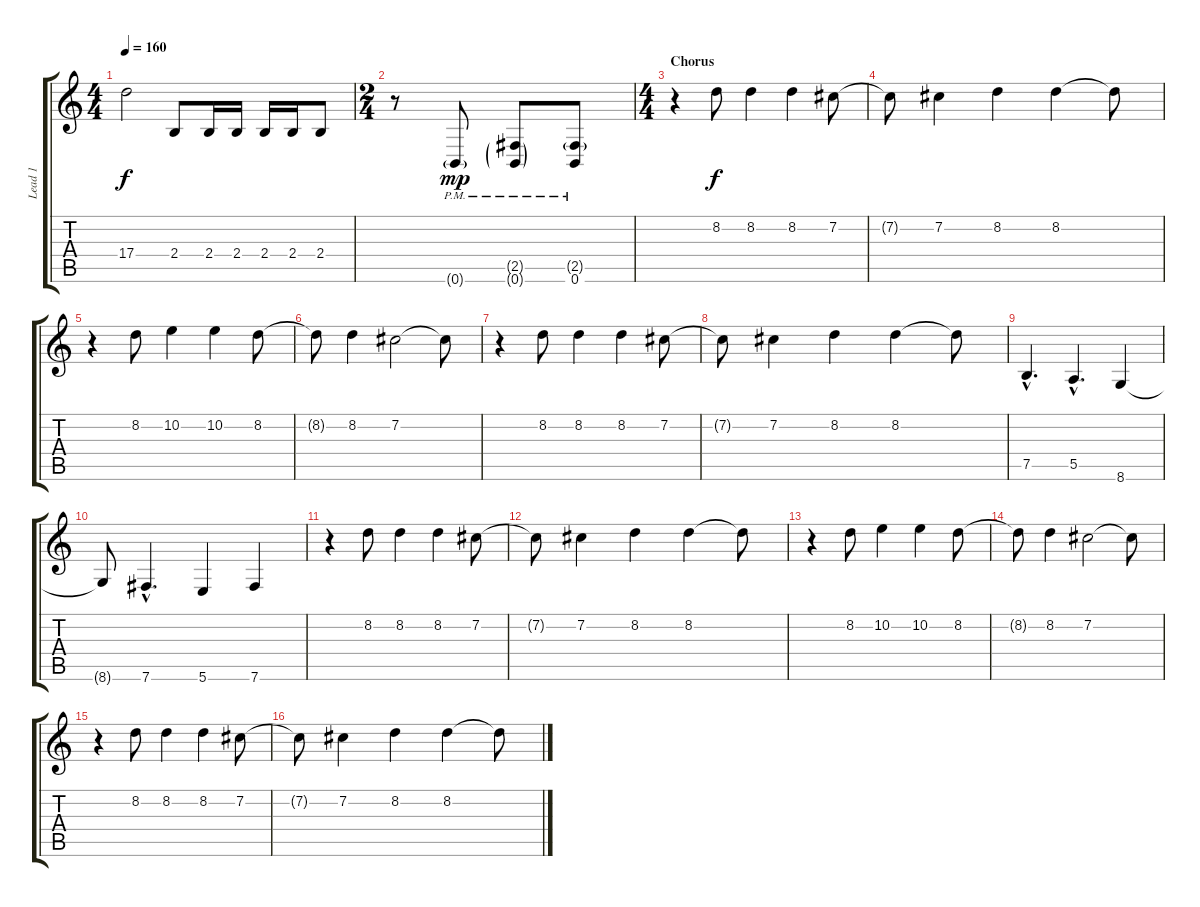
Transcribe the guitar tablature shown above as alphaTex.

\track ("Lead 1" "Lead 1") {instrument distortionguitar}
\staff {score tabs}
\tuning (B3 Gb3 D3 A2 E2 B1) {hide}
\ts (4 4)
\tempo 160
\clef g2
\ks c
17.4{t}.2{dy f} 2.4.8 2.4.16 2.4.16 2.4.16 2.4.16 2.4.8 |
\ts (2 4)
r.8 0.6{g pm}.8{dy mp} (2.5{g} 0.6{g pm}).8 (2.5{g} 0.6{pm}).8 |
\ts (4 4)
\section ("" "Chorus")
r.4 8.2.8{dy f} 8.2.4 8.2.4 7.2.8 |
7.2{t}.8 7.2.4 8.2.4 8.2.4 8.2{t}.8 |
r.4 8.2.8 10.2.4 10.2.4 8.2.8 |
8.2{t}.8 8.2.4 7.2.2 7.2{t}.8 |
r.4 8.2.8 8.2.4 8.2.4 7.2.8 |
7.2{t}.8 7.2.4 8.2.4 8.2.4 8.2{t}.8 |
7.5{hac}.4{d} 5.5{hac}.4{d} 8.6.4 |
8.6{t}.8 7.6{hac}.4{d} 5.6.4 7.6.4 |
r.4 8.2.8 8.2.4 8.2.4 7.2.8 |
7.2{t}.8 7.2.4 8.2.4 8.2.4 8.2{t}.8 |
r.4 8.2.8 10.2.4 10.2.4 8.2.8 |
8.2{t}.8 8.2.4 7.2.2 7.2{t}.8 |
r.4 8.2.8 8.2.4 8.2.4 7.2.8 |
7.2{t}.8 7.2.4 8.2.4 8.2.4 8.2{t}.8
